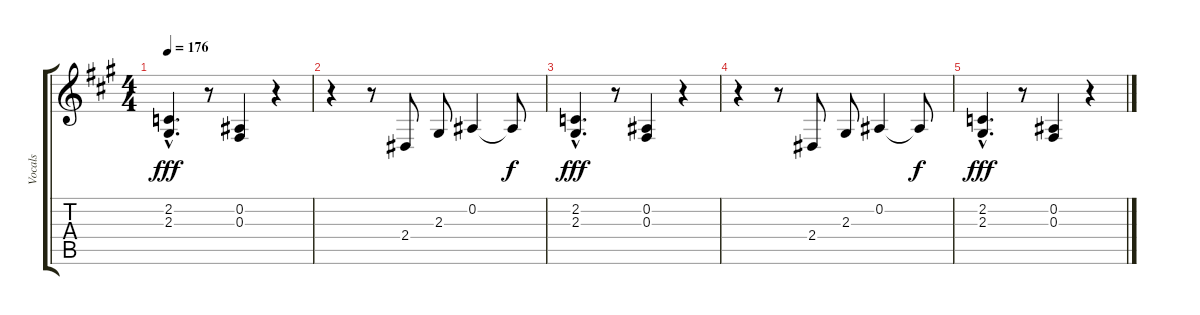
\track ("Vocals" "Vocals") {instrument lead6voice}
\staff {score tabs}
\tuning (Eb4 Bb3 Gb3 Db3 Ab2 Eb2) {hide}
\ts (4 4)
\tempo 176
\clef g2
\ks a
(2.2{hac} 2.3{hac}).4{d dy fff} r.8 (0.2 0.3).4 r.4 |
r.4 r.8 2.4.8 2.3.8 0.2.4 0.2{t}.8{dy f} |
(2.2{hac} 2.3{hac}).4{d dy fff} r.8 (0.2 0.3).4 r.4 |
r.4 r.8 2.4.8 2.3.8 0.2.4 0.2{t}.8{dy f} |
(2.2{hac} 2.3{hac}).4{d dy fff} r.8 (0.2 0.3).4 r.4
